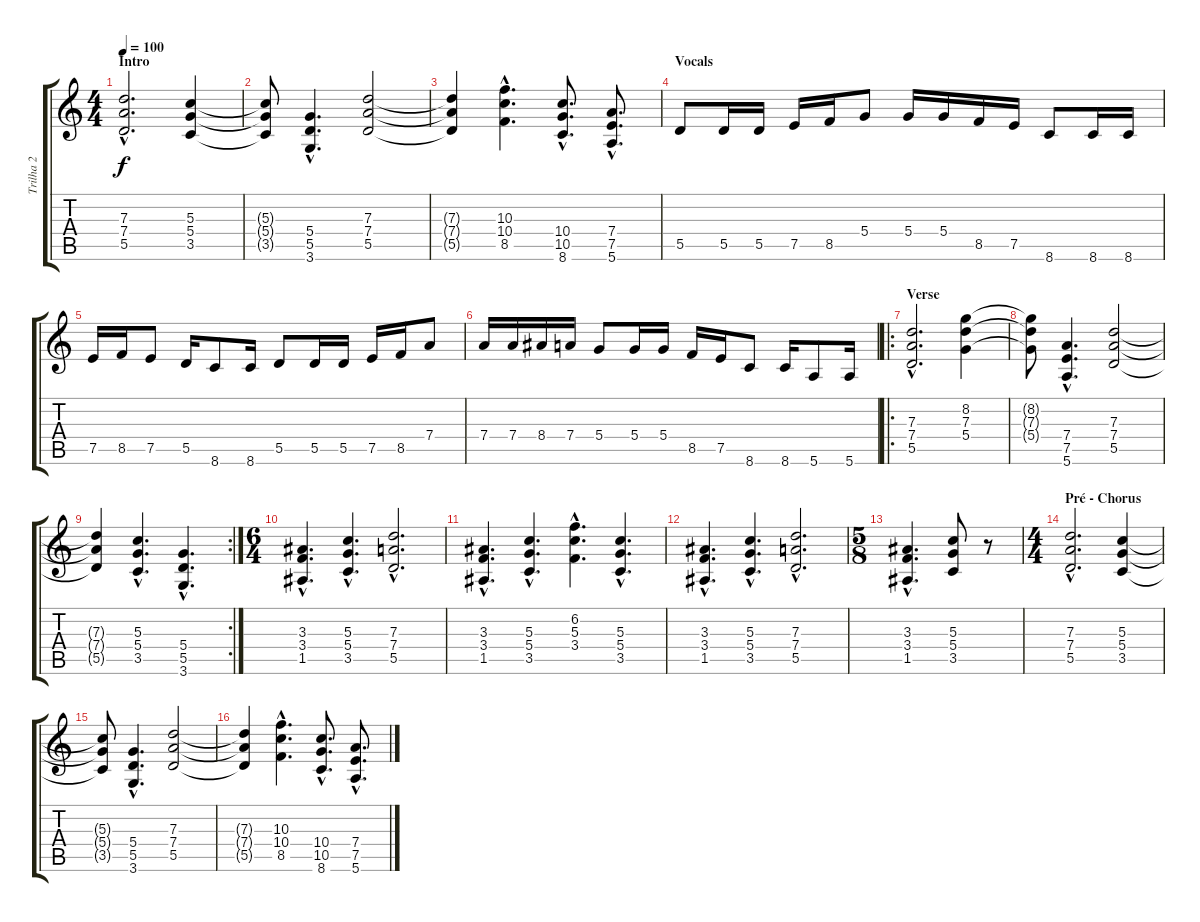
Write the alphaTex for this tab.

\track ("Trilha 2" "Trilha 2") {instrument overdrivenguitar}
\staff {score tabs}
\tuning (E4 B3 G3 D3 A2 E2) {hide}
\ts (4 4)
\section ("" "Intro")
\tempo 100
\clef g2
\ks c
(7.3{hac} 7.4{hac} 5.5{hac}).2{d dy f instrument overdrivenguitar} (5.3 5.4 3.5).4 |
(5.3{t} 5.4{t} 3.5{t}).8 (5.4{hac} 5.5{hac} 3.6{hac}).4{d} (7.3 7.4 5.5).2 |
(7.3{t} 7.4{t} 5.5{t}).4 (10.3{hac} 10.4{hac} 8.5{hac}).4{d} (10.4{hac} 10.5{hac} 8.6{hac}).8{d} (7.4{hac} 7.5{hac} 5.6{hac}).8{d} |
\section ("" "Vocals")
5.5.8 5.5.16 5.5.16 7.5.16 8.5.16 5.4.8 5.4.16 5.4.16 8.5.16 7.5.16 8.6.8 8.6.16 8.6.16 |
7.5.16 8.5.16 7.5.8 5.5.16 8.6.8 8.6.16 5.5.8 5.5.16 5.5.16 7.5.16 8.5.16 7.4.8 |
7.4.16 7.4.16 8.4.16 7.4.16 5.4.8 5.4.16 5.4.16 8.5.16 7.5.16 8.6.8 8.6.16 5.6.8 5.6.16 |
\ro
\section ("" "Verse")
(7.3{hac} 7.4{hac} 5.5{hac}).2{d} (8.2 7.3 5.4).4 |
(8.2{t} 7.3{t} 5.4{t}).8 (7.4{hac} 7.5{hac} 5.6{hac}).4{d} (7.3 7.4 5.5).2 |
\rc 2
(7.3{t} 7.4{t} 5.5{t}).4 (5.3{hac} 5.4{hac} 3.5{hac}).4{d} (5.4{hac} 5.5{hac} 3.6{hac}).4{d} |
\ts (6 4)
(3.3{hac} 3.4{hac} 1.5{hac}).4{d} (5.3{hac} 5.4{hac} 3.5{hac}).4{d} (7.3{hac} 7.4{hac} 5.5{hac}).2{d} |
(3.3{hac} 3.4{hac} 1.5{hac}).4{d} (5.3{hac} 5.4{hac} 3.5{hac}).4{d} (6.2{hac} 5.3{hac} 3.4{hac}).4{d} (5.3{hac} 5.4{hac} 3.5{hac}).4{d} |
(3.3{hac} 3.4{hac} 1.5{hac}).4{d} (5.3{hac} 5.4{hac} 3.5{hac}).4{d} (7.3{hac} 7.4{hac} 5.5{hac}).2{d} |
\ts (5 8)
(3.3{hac} 3.4{hac} 1.5{hac}).4{d} (5.3 5.4 3.5).8 r.8 |
\ts (4 4)
\section ("" "Pré - Chorus")
(7.3{hac} 7.4{hac} 5.5{hac}).2{d} (5.3 5.4 3.5).4 |
(5.3{t} 5.4{t} 3.5{t}).8 (5.4{hac} 5.5{hac} 3.6{hac}).4{d} (7.3 7.4 5.5).2 |
(7.3{t} 7.4{t} 5.5{t}).4 (10.3{hac} 10.4{hac} 8.5{hac}).4{d} (10.4{hac} 10.5{hac} 8.6{hac}).8{d} (7.4{hac} 7.5{hac} 5.6{hac}).8{d}
